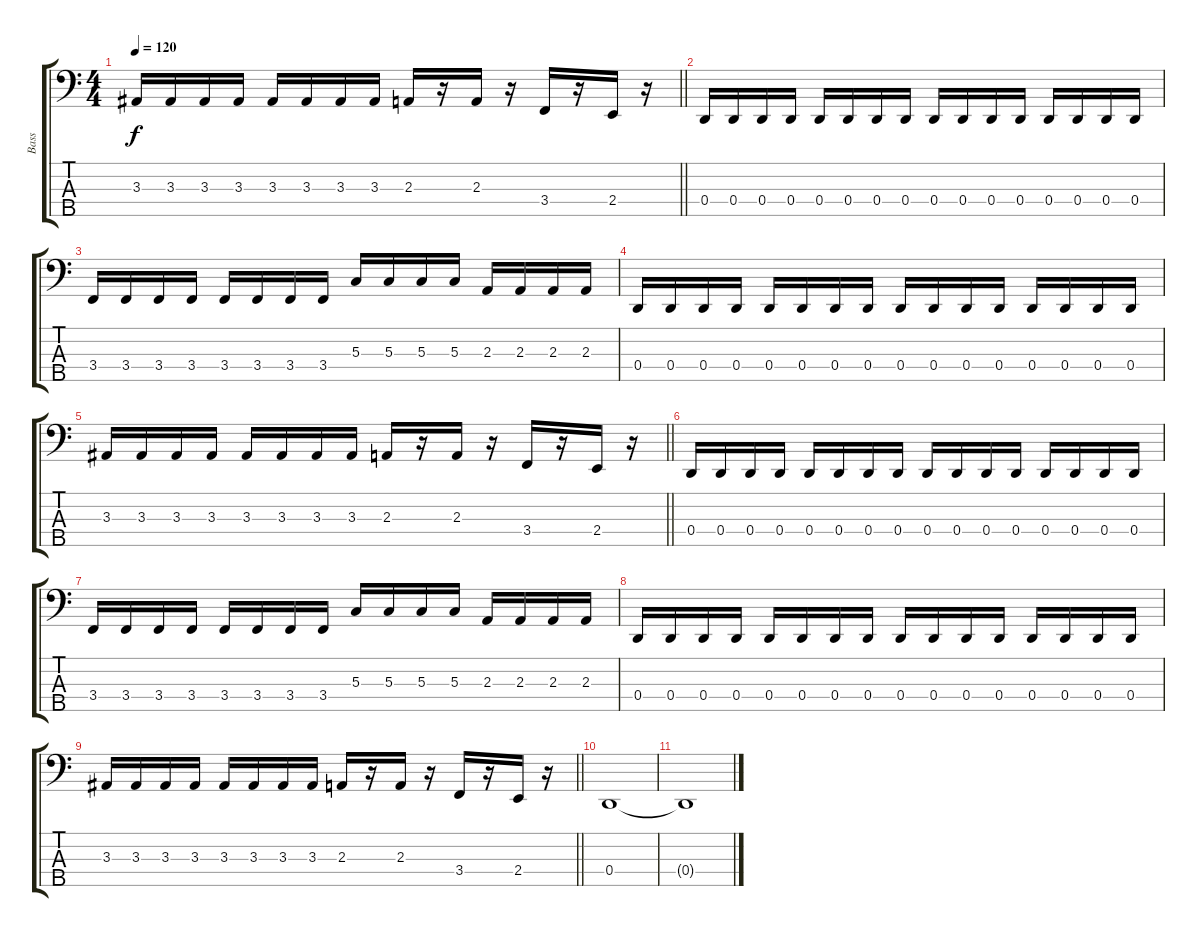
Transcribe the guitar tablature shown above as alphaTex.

\track ("Bass" "Bass") {instrument electricbasspick}
\staff {score tabs}
\tuning (F2 C2 G1 D1 A0) {hide}
\ts (4 4)
\tempo 120
\clef f4
\barLineRight lightlight
\ks c
3.3.16{dy f} 3.3.16 3.3.16 3.3.16 3.3.16 3.3.16 3.3.16 3.3.16 2.3.16 r.16 2.3.16 r.16 3.4.16 r.16 2.4.16 r.16 |
0.4.16 0.4.16 0.4.16 0.4.16 0.4.16 0.4.16 0.4.16 0.4.16 0.4.16 0.4.16 0.4.16 0.4.16 0.4.16 0.4.16 0.4.16 0.4.16 |
3.4.16 3.4.16 3.4.16 3.4.16 3.4.16 3.4.16 3.4.16 3.4.16 5.3.16 5.3.16 5.3.16 5.3.16 2.3.16 2.3.16 2.3.16 2.3.16 |
0.4.16 0.4.16 0.4.16 0.4.16 0.4.16 0.4.16 0.4.16 0.4.16 0.4.16 0.4.16 0.4.16 0.4.16 0.4.16 0.4.16 0.4.16 0.4.16 |
\barLineRight lightlight
3.3.16 3.3.16 3.3.16 3.3.16 3.3.16 3.3.16 3.3.16 3.3.16 2.3.16 r.16 2.3.16 r.16 3.4.16 r.16 2.4.16 r.16 |
0.4.16 0.4.16 0.4.16 0.4.16 0.4.16 0.4.16 0.4.16 0.4.16 0.4.16 0.4.16 0.4.16 0.4.16 0.4.16 0.4.16 0.4.16 0.4.16 |
3.4.16 3.4.16 3.4.16 3.4.16 3.4.16 3.4.16 3.4.16 3.4.16 5.3.16 5.3.16 5.3.16 5.3.16 2.3.16 2.3.16 2.3.16 2.3.16 |
0.4.16 0.4.16 0.4.16 0.4.16 0.4.16 0.4.16 0.4.16 0.4.16 0.4.16 0.4.16 0.4.16 0.4.16 0.4.16 0.4.16 0.4.16 0.4.16 |
\barLineRight lightlight
3.3.16 3.3.16 3.3.16 3.3.16 3.3.16 3.3.16 3.3.16 3.3.16 2.3.16 r.16 2.3.16 r.16 3.4.16 r.16 2.4.16 r.16 |
0.4.1 |
0.4{t}.1
